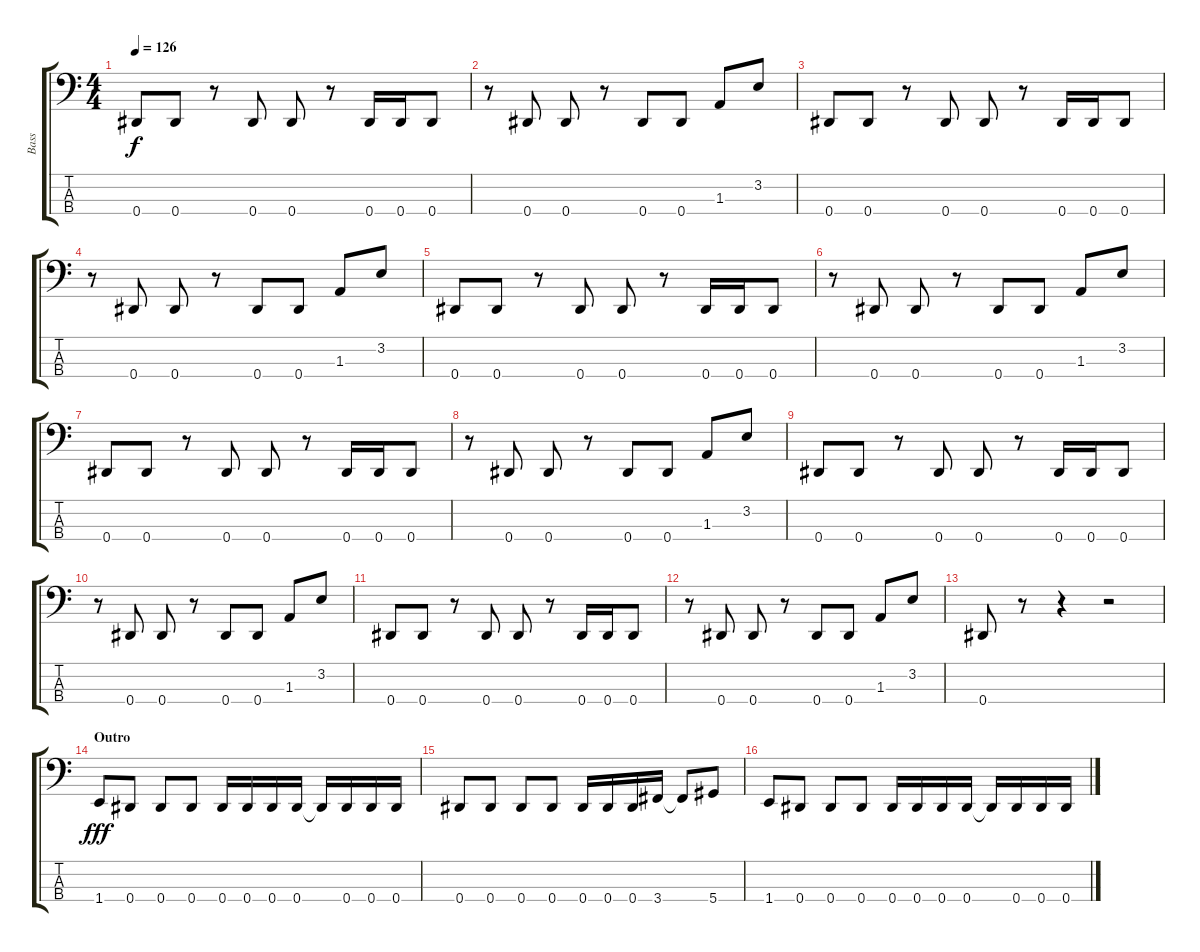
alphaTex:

\track ("Bass" "Bass") {instrument electricbasspick}
\staff {score tabs}
\tuning (Gb2 Db2 Ab1 Eb1) {hide}
\ts (4 4)
\tempo 126
\clef f4
\ks c
0.4.8{dy f} 0.4.8 r.8 0.4.8 0.4.8 r.8 0.4.16 0.4.16 0.4.8 |
r.8 0.4.8 0.4.8 r.8 0.4.8 0.4.8 1.3.8 3.2.8 |
0.4.8 0.4.8 r.8 0.4.8 0.4.8 r.8 0.4.16 0.4.16 0.4.8 |
r.8 0.4.8 0.4.8 r.8 0.4.8 0.4.8 1.3.8 3.2.8 |
0.4.8 0.4.8 r.8 0.4.8 0.4.8 r.8 0.4.16 0.4.16 0.4.8 |
r.8 0.4.8 0.4.8 r.8 0.4.8 0.4.8 1.3.8 3.2.8 |
0.4.8 0.4.8 r.8 0.4.8 0.4.8 r.8 0.4.16 0.4.16 0.4.8 |
r.8 0.4.8 0.4.8 r.8 0.4.8 0.4.8 1.3.8 3.2.8 |
0.4.8 0.4.8 r.8 0.4.8 0.4.8 r.8 0.4.16 0.4.16 0.4.8 |
r.8 0.4.8 0.4.8 r.8 0.4.8 0.4.8 1.3.8 3.2.8 |
0.4.8 0.4.8 r.8 0.4.8 0.4.8 r.8 0.4.16 0.4.16 0.4.8 |
r.8 0.4.8 0.4.8 r.8 0.4.8 0.4.8 1.3.8 3.2.8 |
0.4.8 r.8 r.4 r.2 |
\section ("" "Outro")
1.4.8{dy fff} 0.4.8 0.4.8 0.4.8 0.4.16 0.4.16 0.4.16 0.4.16 0.4{t}.16 0.4.16 0.4.16 0.4.16 |
0.4.8 0.4.8 0.4.8 0.4.8 0.4.16 0.4.16 0.4.16 3.4.16 3.4{t}.8 5.4.8 |
1.4.8 0.4.8 0.4.8 0.4.8 0.4.16 0.4.16 0.4.16 0.4.16 0.4{t}.16 0.4.16 0.4.16 0.4.16
